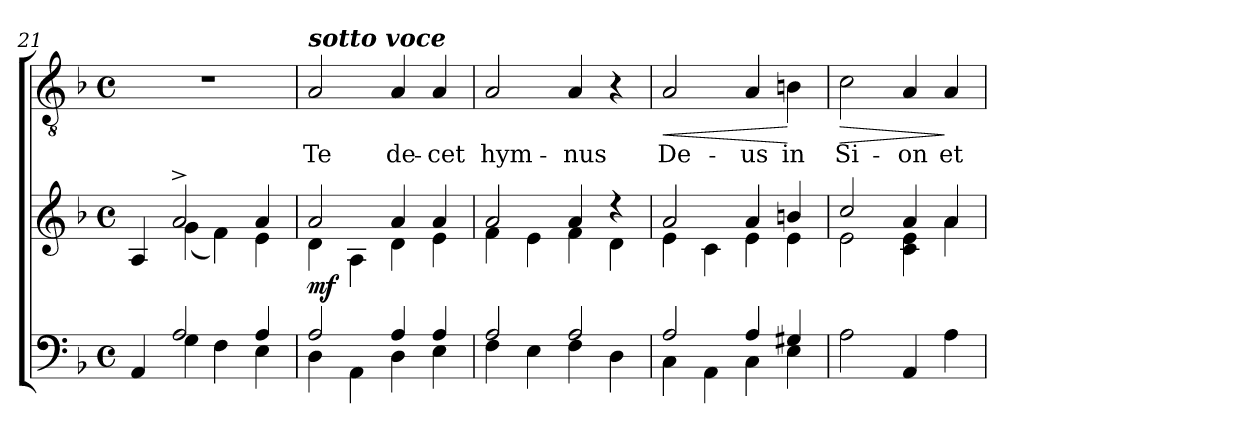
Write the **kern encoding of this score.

**kern	**kern	**dynam	**kern	**text	**dynam
*part2	*part2	*part2	*part1	*part1	*part1
*staff3	*staff2	*staff2/3	*staff1	*staff1	*staff1
*clefF4	*clefG2	*	*clefGv2	*	*
*k[b-]	*k[b-]	*	*k[b-]	*	*
*F:	*F:	*	*F:	*	*
*M4/4	*M4/4	*	*M4/4	*	*
*met(c)	*met(c)	*	*met(c)	*	*
=21	=21	=21	=21	=21	=21
*^	*^	*	*	*	*
4ryy	4AA/	4ryy	4A/	.	1r	.	.
2A/	4G\	2a^>/	(<4g\	.	.	.	.
.	4F\	.	4f\)	.	.	.	.
4A/	4E\	4a/	4e\	.	.	.	.
=22	=22	=22	=22	=22	=22	=22	=22
!	!	!	!	!	!LO:TX:a:Bi:t=sotto voce	!	!
!	!	!	!	!LO:DY:b	!	!LO:LY:b	!
2A/	4D\	2a/	4d\	mf	2A/	Te	.
.	4AA\	.	4A\	.	.	.	.
!	!	!	!	!	!	!LO:LY:b	!
4A/	4D\	4a/	4d\	.	4A/	de-	.
!	!	!	!	!	!	!LO:LY:b	!
4A/	4E\	4a/	4e\	.	4A/	-cet	.
=23	=23	=23	=23	=23	=23	=23	=23
!	!	!	!	!	!	!LO:LY:b	!
2A/	4F\	2a/	4f\	.	2A/	hym-	.
.	4E\	.	4e\	.	.	.	.
!	!	!	!	!	!	!LO:LY:b	!
2A/	4F\	4a/	4f\	.	4A/	-nus	.
.	4D\	4rcc	4d\	.	4r	.	.
=24	=24	=24	=24	=24	=24	=24	=24
!	!	!	!	!	!	!LO:LY:b	!LO:HP:b
2A/	4C\	2a/	4e\	.	2A/	De-	<
.	4AA\	.	4c\	.	.	.	.
!	!	!	!	!	!	!LO:LY:b	!
4A/	4C\	4a/	4e\	.	4A/	-us	.
!	!	!	!	!	!	!LO:LY:b	!
4G#X/	4E\	4bn/	4e\	.	4Bn\	in	[
!!LO:LB:g=z
=25	=25	=25	=25	=25	=25	=25	=25
!	!	!	!	!	!	!LO:LY:b	!LO:HP:b
*v	*v	*	*	*	*	*	*
2A\	2cc/	2e\	.	2c\	Si-	>
!	!	!	!	!	!LO:LY:b	!
4AA/	4a/	4c\ 4e\	.	4A/	-on	.
!	!	!	!	!	!LO:LY:b	!
4A\	4a/	4a\	.	4A/	et	]
*	*v	*v	*	*	*	*
=	=	=	=	=	=
*-	*-	*-	*-	*-	*-
